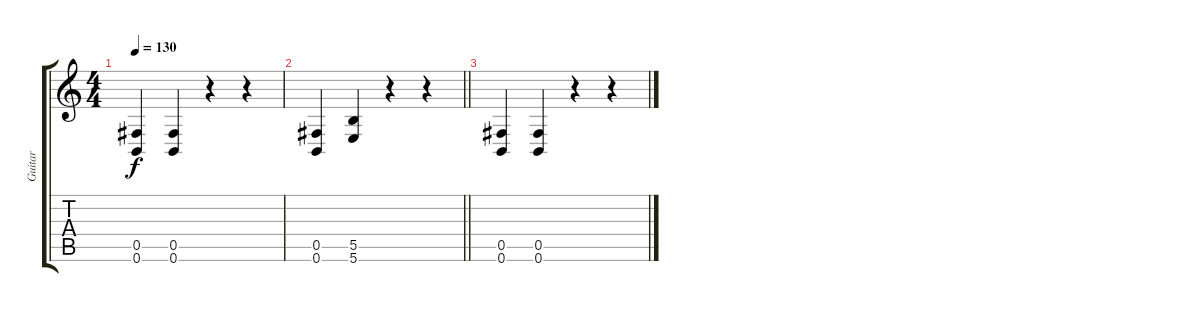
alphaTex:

\track ("Guitar" "Guitar") {instrument distortionguitar}
\staff {score tabs}
\tuning (Db4 Ab3 E3 B2 Gb2 B1) {hide}
\ts (4 4)
\tempo 130
\clef g2
\ks c
(0.5 0.6).4{dy f} (0.5 0.6).4 r.4 r.4 |
\barLineRight lightlight
(0.5 0.6).4 (5.5 5.6).4 r.4 r.4 |
(0.5 0.6).4 (0.5 0.6).4 r.4 r.4
